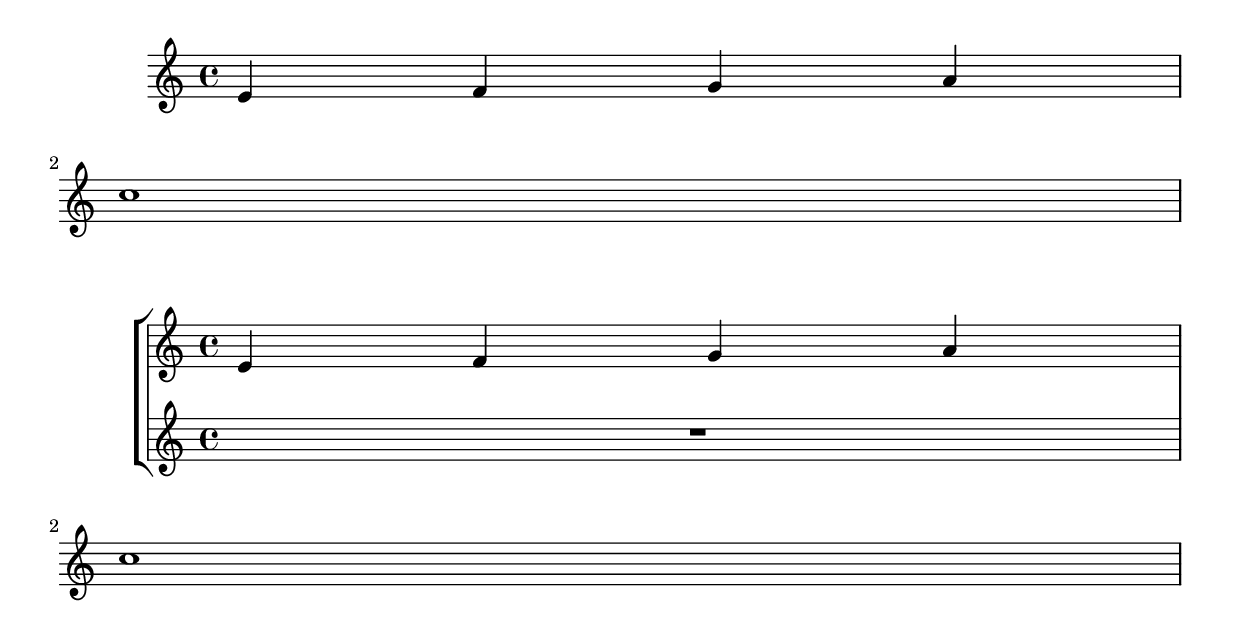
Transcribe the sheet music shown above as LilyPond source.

%% DO NOT EDIT this file manually; it is automatically
%% generated from LSR http://lsr.di.unimi.it
%% Make any changes in LSR itself, or in Documentation/snippets/new/ ,
%% and then run scripts/auxiliar/makelsr.py
%%
%% This file is in the public domain.
\version "2.18.0"

\header {
  lsrtags = "breaks, staff-notation, tweaks-and-overrides"

  texidoc = "
The first empty staff can also be removed from the score by setting the
@code{VerticalAxisGroup} property @code{remove-first}. This can be done
globally inside the @code{\\layout} block, or locally inside the
specific staff that should be removed.  In the latter case, you have to
specify the context (@code{Staff} applies only to the current staff) in
front of the property.

The lower staff of the second staff group is not removed, because the
setting applies only to the specific staff inside of which it is
written.

"
  doctitle = "Removing the first empty line"
} % begin verbatim


\layout {
  \context {
    \Staff \RemoveEmptyStaves
    % To use the setting globally, uncomment the following line:
    % \override VerticalAxisGroup.remove-first = ##t
  }
}
\new StaffGroup <<
  \new Staff \relative c' {
    e4 f g a \break
    c1
  }
  \new Staff {
    % To use the setting globally, comment this line,
    % uncomment the line in the \layout block above
    \override Staff.VerticalAxisGroup.remove-first = ##t
    R1 \break
    R
  }
>>
\new StaffGroup <<
  \new Staff \relative c' {
    e4 f g a \break
    c1
  }
  \new Staff {
    R1 \break
    R
  }
>>
